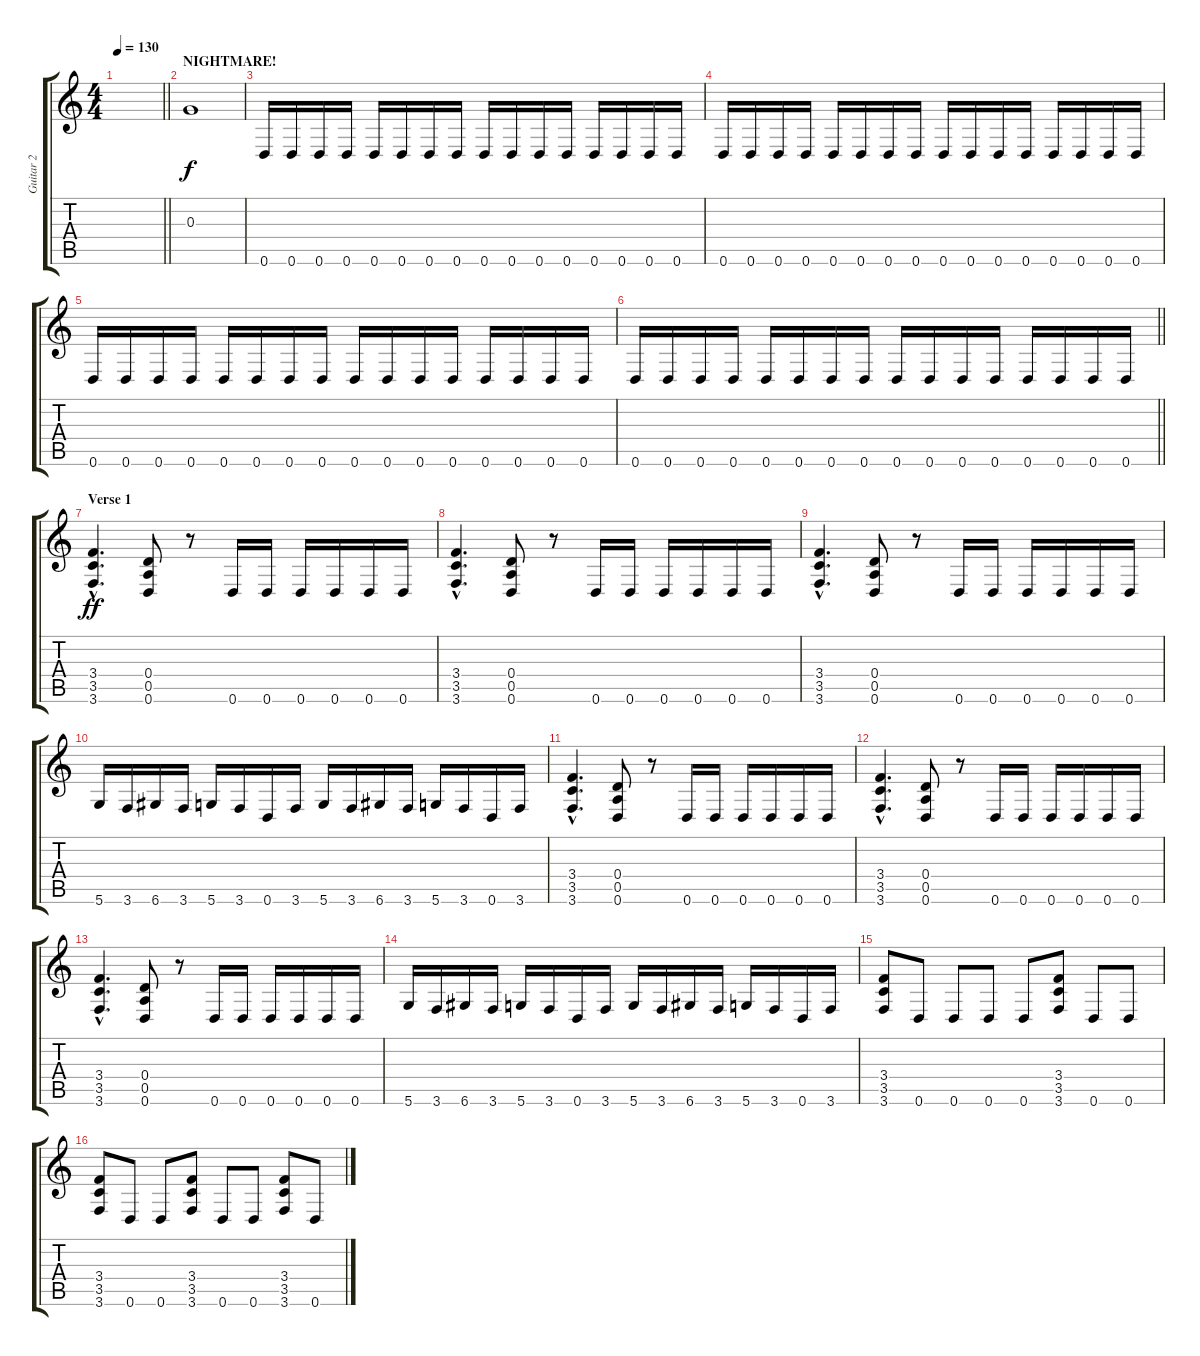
\track ("Guitar 2" "Guitar 2") {instrument overdrivenguitar}
\staff {score tabs}
\tuning (E4 B3 G3 D3 A2 D2) {hide}
\ts (4 4)
\tempo 130
\clef g2
\barLineRight lightlight
\ks c
|
\section ("" "NIGHTMARE!")
0.3.1 |
0.6.16 0.6.16 0.6.16 0.6.16 0.6.16 0.6.16 0.6.16 0.6.16 0.6.16 0.6.16 0.6.16 0.6.16 0.6.16 0.6.16 0.6.16 0.6.16 |
0.6.16 0.6.16 0.6.16 0.6.16 0.6.16 0.6.16 0.6.16 0.6.16 0.6.16 0.6.16 0.6.16 0.6.16 0.6.16 0.6.16 0.6.16 0.6.16 |
0.6.16 0.6.16 0.6.16 0.6.16 0.6.16 0.6.16 0.6.16 0.6.16 0.6.16 0.6.16 0.6.16 0.6.16 0.6.16 0.6.16 0.6.16 0.6.16 |
\barLineRight lightlight
0.6.16 0.6.16 0.6.16 0.6.16 0.6.16 0.6.16 0.6.16 0.6.16 0.6.16 0.6.16 0.6.16 0.6.16 0.6.16 0.6.16 0.6.16 0.6.16 |
\section ("" "Verse 1")
(3.4{hac} 3.5{hac} 3.6{hac}).4{d dy ff} (0.4 0.5 0.6).8 r.8 0.6.16 0.6.16 0.6.16 0.6.16 0.6.16 0.6.16 |
(3.4{hac} 3.5{hac} 3.6{hac}).4{d} (0.4 0.5 0.6).8 r.8 0.6.16 0.6.16 0.6.16 0.6.16 0.6.16 0.6.16 |
(3.4{hac} 3.5{hac} 3.6{hac}).4{d} (0.4 0.5 0.6).8 r.8 0.6.16 0.6.16 0.6.16 0.6.16 0.6.16 0.6.16 |
5.6.16 3.6.16 6.6.16 3.6.16 5.6.16 3.6.16 0.6.16 3.6.16 5.6.16 3.6.16 6.6.16 3.6.16 5.6.16 3.6.16 0.6.16 3.6.16 |
(3.4{hac} 3.5{hac} 3.6{hac}).4{d} (0.4 0.5 0.6).8 r.8 0.6.16 0.6.16 0.6.16 0.6.16 0.6.16 0.6.16 |
(3.4{hac} 3.5{hac} 3.6{hac}).4{d} (0.4 0.5 0.6).8 r.8 0.6.16 0.6.16 0.6.16 0.6.16 0.6.16 0.6.16 |
(3.4{hac} 3.5{hac} 3.6{hac}).4{d} (0.4 0.5 0.6).8 r.8 0.6.16 0.6.16 0.6.16 0.6.16 0.6.16 0.6.16 |
5.6.16 3.6.16 6.6.16 3.6.16 5.6.16 3.6.16 0.6.16 3.6.16 5.6.16 3.6.16 6.6.16 3.6.16 5.6.16 3.6.16 0.6.16 3.6.16 |
(3.4 3.5 3.6).8 0.6.8 0.6.8 0.6.8 0.6.8 (3.4 3.5 3.6).8 0.6.8 0.6.8 |
(3.4 3.5 3.6).8 0.6.8 0.6.8 (3.4 3.5 3.6).8 0.6.8 0.6.8 (3.4 3.5 3.6).8 0.6.8
